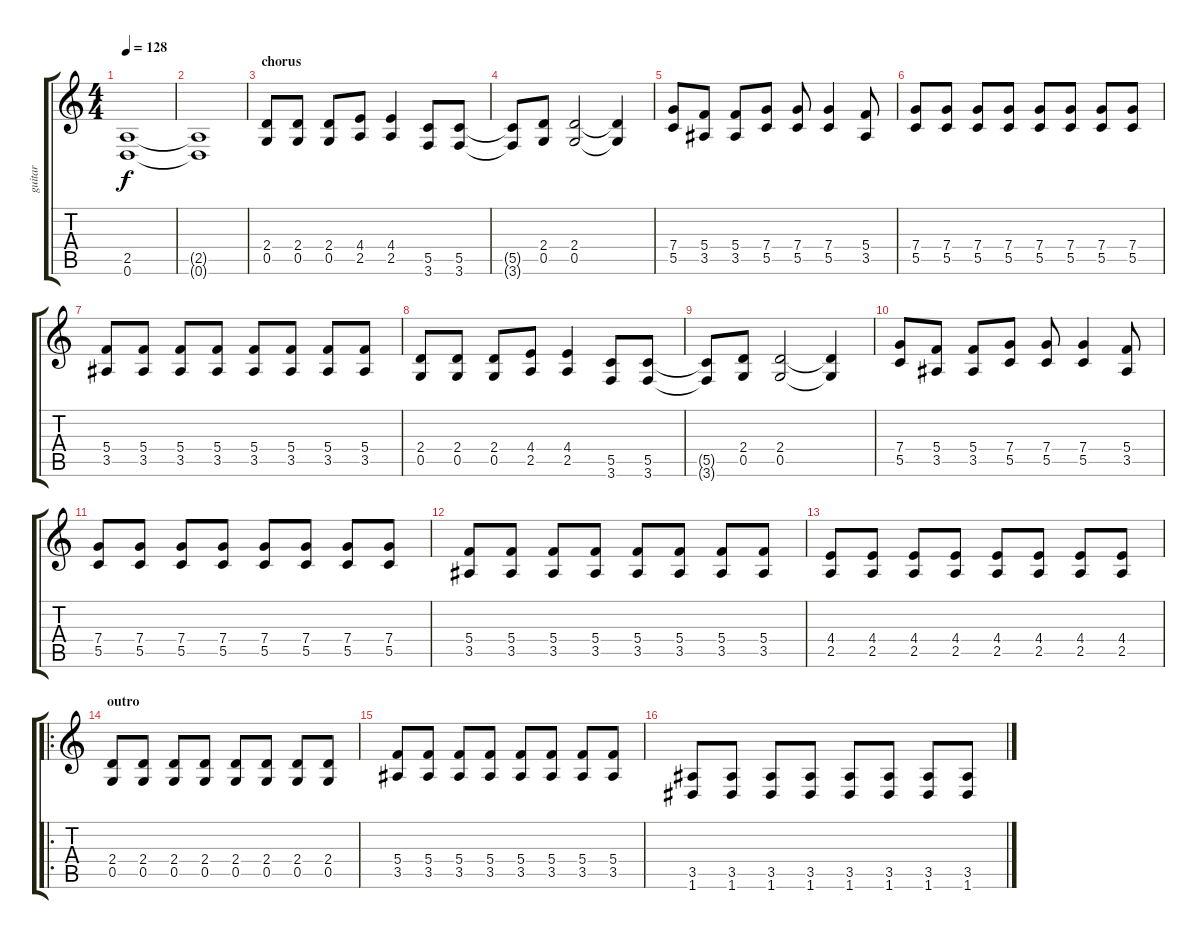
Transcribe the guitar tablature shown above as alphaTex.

\track ("guitar" "guitar") {instrument distortionguitar}
\staff {score tabs}
\tuning (D4 A3 F3 C3 G2 D2) {hide}
\ts (4 4)
\tempo 128
\clef g2
\ks c
(2.5 0.6).1{dy f} |
(2.5{t} 0.6{t}).1 |
\section ("" "chorus")
(2.4 0.5).8 (2.4 0.5).8 (2.4 0.5).8 (4.4 2.5).8 (4.4 2.5).4 (5.5 3.6).8 (5.5 3.6).8 |
(5.5{t} 3.6{t}).8 (2.4 0.5).8 (2.4 0.5).2 (2.4{t} 0.5{t}).4 |
(7.4 5.5).8 (5.4 3.5).8 (5.4 3.5).8 (7.4 5.5).8 (7.4 5.5).8 (7.4 5.5).4 (5.4 3.5).8 |
(7.4 5.5).8 (7.4 5.5).8 (7.4 5.5).8 (7.4 5.5).8 (7.4 5.5).8 (7.4 5.5).8 (7.4 5.5).8 (7.4 5.5).8 |
(5.4 3.5).8 (5.4 3.5).8 (5.4 3.5).8 (5.4 3.5).8 (5.4 3.5).8 (5.4 3.5).8 (5.4 3.5).8 (5.4 3.5).8 |
(2.4 0.5).8 (2.4 0.5).8 (2.4 0.5).8 (4.4 2.5).8 (4.4 2.5).4 (5.5 3.6).8 (5.5 3.6).8 |
(5.5{t} 3.6{t}).8 (2.4 0.5).8 (2.4 0.5).2 (2.4{t} 0.5{t}).4 |
(7.4 5.5).8 (5.4 3.5).8 (5.4 3.5).8 (7.4 5.5).8 (7.4 5.5).8 (7.4 5.5).4 (5.4 3.5).8 |
(7.4 5.5).8 (7.4 5.5).8 (7.4 5.5).8 (7.4 5.5).8 (7.4 5.5).8 (7.4 5.5).8 (7.4 5.5).8 (7.4 5.5).8 |
(5.4 3.5).8 (5.4 3.5).8 (5.4 3.5).8 (5.4 3.5).8 (5.4 3.5).8 (5.4 3.5).8 (5.4 3.5).8 (5.4 3.5).8 |
(4.4 2.5).8 (4.4 2.5).8 (4.4 2.5).8 (4.4 2.5).8 (4.4 2.5).8 (4.4 2.5).8 (4.4 2.5).8 (4.4 2.5).8 |
\ro
\section ("" "outro")
(2.4 0.5).8 (2.4 0.5).8 (2.4 0.5).8 (2.4 0.5).8 (2.4 0.5).8 (2.4 0.5).8 (2.4 0.5).8 (2.4 0.5).8 |
(5.4 3.5).8 (5.4 3.5).8 (5.4 3.5).8 (5.4 3.5).8 (5.4 3.5).8 (5.4 3.5).8 (5.4 3.5).8 (5.4 3.5).8 |
(3.5 1.6).8 (3.5 1.6).8 (3.5 1.6).8 (3.5 1.6).8 (3.5 1.6).8 (3.5 1.6).8 (3.5 1.6).8 (3.5 1.6).8
